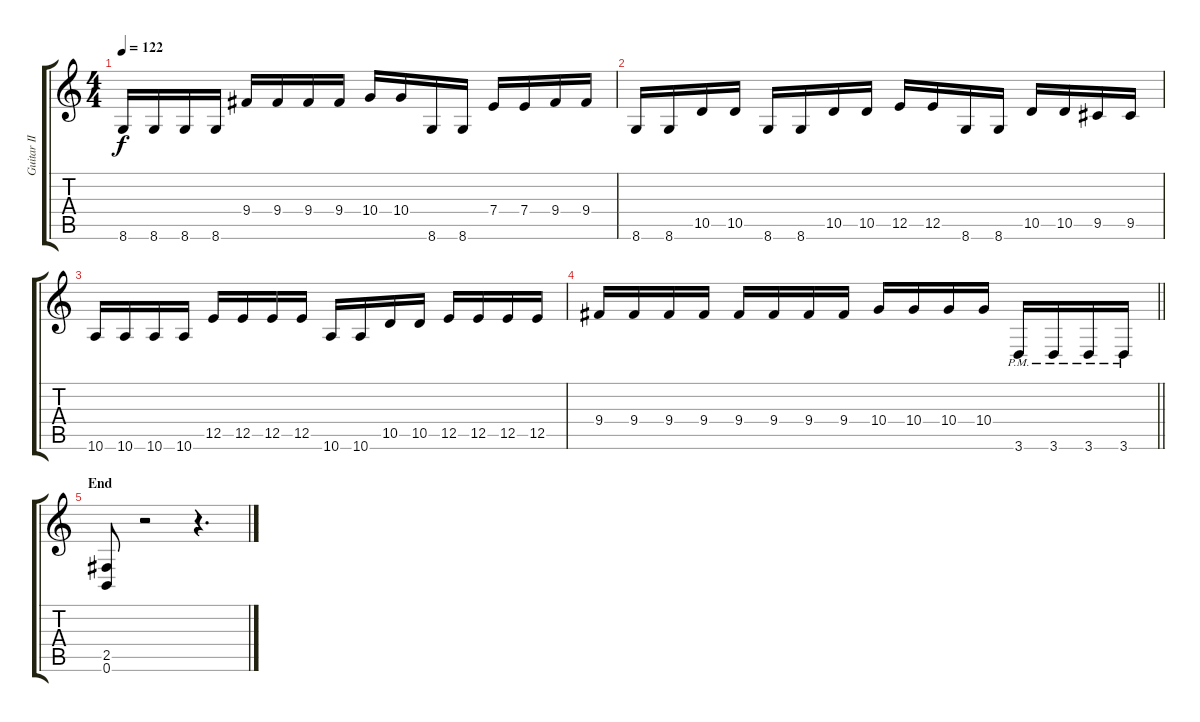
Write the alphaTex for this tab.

\track ("Guitar II" "Guitar II") {instrument distortionguitar}
\staff {score tabs}
\tuning (B3 Gb3 D3 A2 E2 B1) {hide}
\ts (4 4)
\tempo 122
\clef g2
\ks c
8.6.16{dy f} 8.6.16 8.6.16 8.6.16 9.4.16 9.4.16 9.4.16 9.4.16 10.4.16 10.4.16 8.6.16 8.6.16 7.4.16 7.4.16 9.4.16 9.4.16 |
8.6.16 8.6.16 10.5.16 10.5.16 8.6.16 8.6.16 10.5.16 10.5.16 12.5.16 12.5.16 8.6.16 8.6.16 10.5.16 10.5.16 9.5.16 9.5.16 |
10.6.16 10.6.16 10.6.16 10.6.16 12.5.16 12.5.16 12.5.16 12.5.16 10.6.16 10.6.16 10.5.16 10.5.16 12.5.16 12.5.16 12.5.16 12.5.16 |
\barLineRight lightlight
9.4.16 9.4.16 9.4.16 9.4.16 9.4.16 9.4.16 9.4.16 9.4.16 10.4.16 10.4.16 10.4.16 10.4.16 3.6{pm}.16 3.6{pm}.16 3.6{pm}.16 3.6{pm}.16 |
\section ("" "End")
(2.5 0.6).8 r.2 r.4{d}
